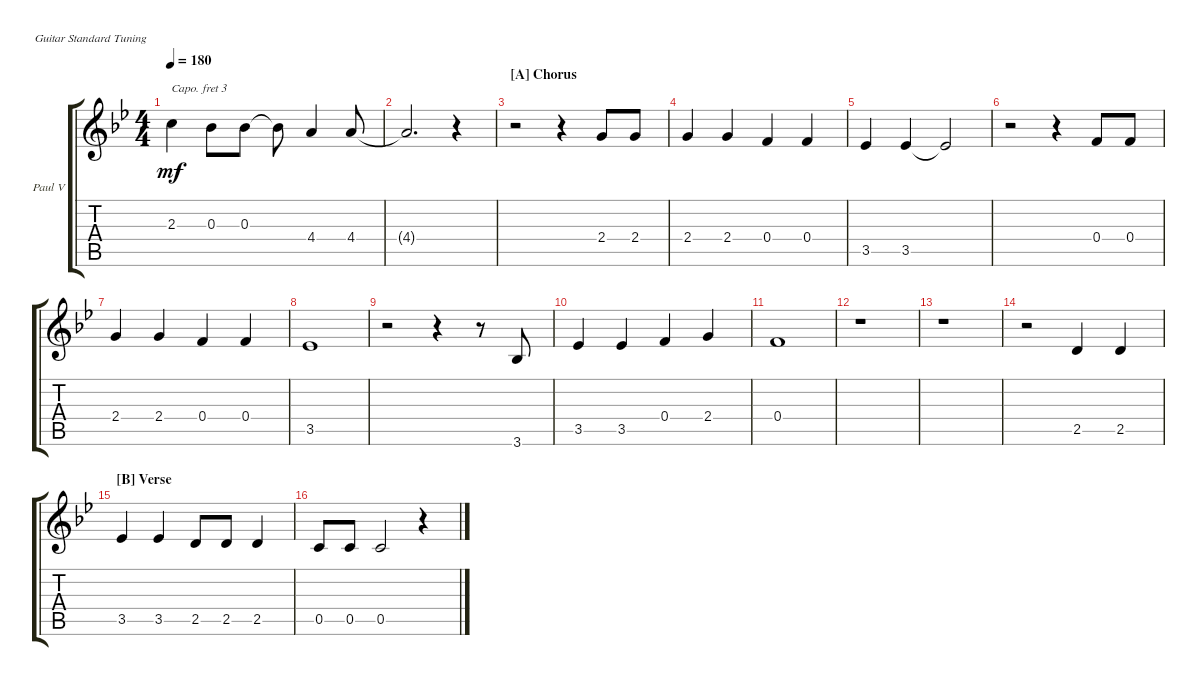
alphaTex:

\defaultSystemsLayout 4
\bracketExtendMode groupsimilarinstruments
\firstSystemTrackNameOrientation horizontal
\otherSystemsTrackNameOrientation horizontal
\track ("Paul's Voice" "Paul V") {instrument electricguitarclean}
\staff {score tabs}
\capo 3
\tuning (E4 B3 G3 D3 A2 E2)
\ts (4 4)
\tempo 180
\clef g2
\ks bb
2.3.4{dy mf} 0.3.8 0.3.8 0.3{t}.8 4.4.4 4.4.8 |
4.4{t}.2{d} r.4 |
\section ("A" "Chorus")
r.2 r.4 2.4.8 2.4.8 |
2.4.4 2.4.4 0.4.4 0.4.4 |
3.5.4 3.5.4 3.5{t}.2 |
r.2 r.4 0.4.8 0.4.8 |
2.4.4 2.4.4 0.4.4 0.4.4 |
3.5.1 |
r.2 r.4 r.8 3.6.8 |
3.5.4 3.5.4 0.4.4 2.4.4 |
0.4.1 |
r.1 |
r.1 |
r.2 2.5.4 2.5.4 |
\section ("B" "Verse")
3.5.4 3.5.4 2.5.8 2.5.8 2.5.4 |
0.5.8 0.5.8 0.5.2 r.4
